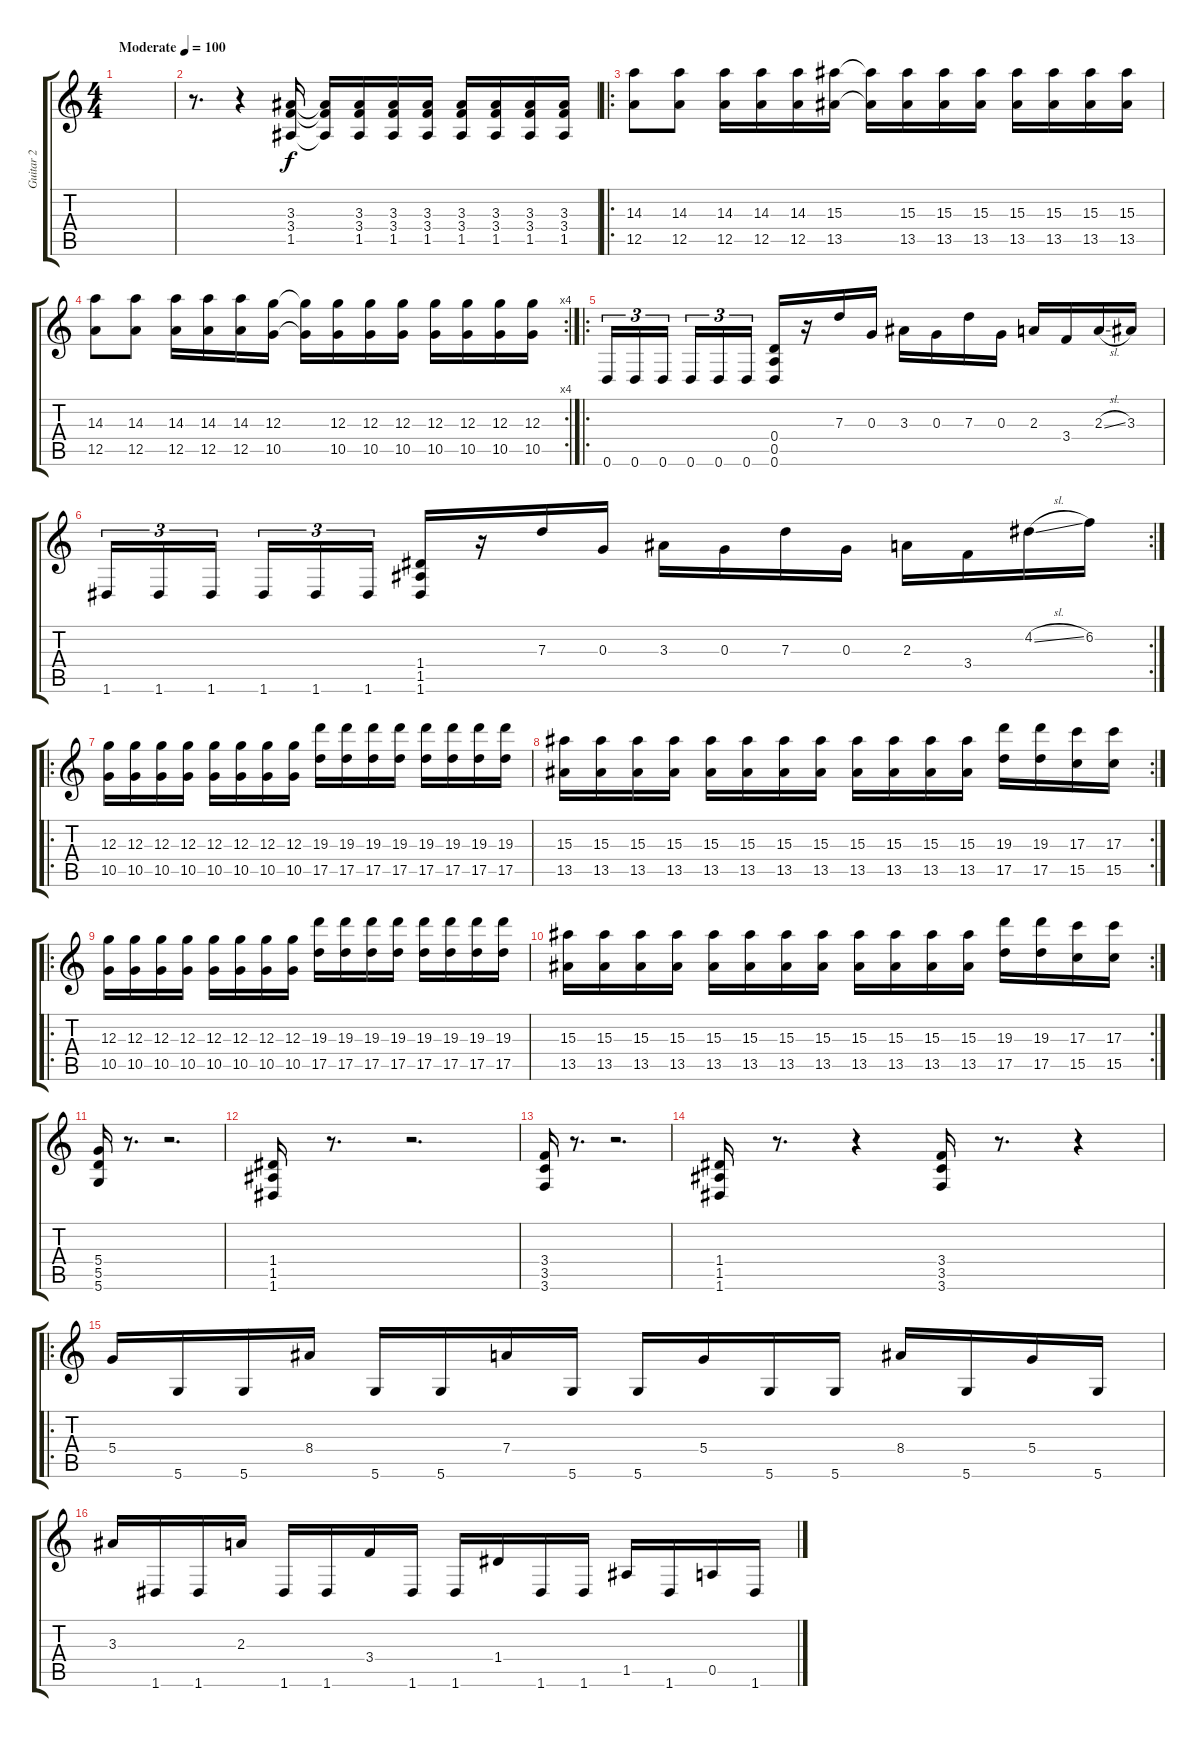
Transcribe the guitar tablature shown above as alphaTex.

\track ("Guitar 2" "Guitar 2") {instrument distortionguitar}
\staff {score tabs}
\tuning (E4 B3 G3 D3 A2 D2) {hide}
\ts (4 4)
\tempo (100 "Moderate")
\clef g2
\ks c
|
r.8{d} r.4 (3.3 3.4 1.5).16 (3.3{t} 3.4{t} 1.5{t}).16 (3.3 3.4 1.5).16 (3.3 3.4 1.5).16 (3.3 3.4 1.5).16 (3.3 3.4 1.5).16 (3.3 3.4 1.5).16 (3.3 3.4 1.5).16 (3.3 3.4 1.5).16 |
\ro
(14.3 12.5).8 (14.3 12.5).8 (14.3 12.5).16 (14.3 12.5).16 (14.3 12.5).16 (15.3 13.5).16 (15.3{t} 13.5{t}).16 (15.3 13.5).16 (15.3 13.5).16 (15.3 13.5).16 (15.3 13.5).16 (15.3 13.5).16 (15.3 13.5).16 (15.3 13.5).16 |
\rc 4
(14.3 12.5).8 (14.3 12.5).8 (14.3 12.5).16 (14.3 12.5).16 (14.3 12.5).16 (12.3 10.5).16 (12.3{t} 10.5{t}).16 (12.3 10.5).16 (12.3 10.5).16 (12.3 10.5).16 (12.3 10.5).16 (12.3 10.5).16 (12.3 10.5).16 (12.3 10.5).16 |
\ro
0.6.16{tu (3 2)} 0.6.16{tu (3 2)} 0.6.16{tu (3 2) beam splitsecondary} 0.6.16{tu (3 2)} 0.6.16{tu (3 2)} 0.6.16{tu (3 2)} (0.4 0.5 0.6).16 r.16 7.3.16 0.3.16 3.3.16 0.3.16 7.3.16 0.3.16 2.3.16 3.4.16 2.3{sl}.16 3.3.16 |
\rc 2
1.6.16{tu (3 2)} 1.6.16{tu (3 2)} 1.6.16{tu (3 2) beam splitsecondary} 1.6.16{tu (3 2)} 1.6.16{tu (3 2)} 1.6.16{tu (3 2)} (1.4 1.5 1.6).16 r.16 7.3.16 0.3.16 3.3.16 0.3.16 7.3.16 0.3.16 2.3.16 3.4.16 4.2{sl}.16 6.2.16 |
\ro
(12.3 10.5).16 (12.3 10.5).16 (12.3 10.5).16 (12.3 10.5).16 (12.3 10.5).16 (12.3 10.5).16 (12.3 10.5).16 (12.3 10.5).16 (19.3 17.5).16 (19.3 17.5).16 (19.3 17.5).16 (19.3 17.5).16 (19.3 17.5).16 (19.3 17.5).16 (19.3 17.5).16 (19.3 17.5).16 |
\rc 2
(15.3 13.5).16 (15.3 13.5).16 (15.3 13.5).16 (15.3 13.5).16 (15.3 13.5).16 (15.3 13.5).16 (15.3 13.5).16 (15.3 13.5).16 (15.3 13.5).16 (15.3 13.5).16 (15.3 13.5).16 (15.3 13.5).16 (19.3 17.5).16 (19.3 17.5).16 (17.3 15.5).16 (17.3 15.5).16 |
\ro
(12.3 10.5).16 (12.3 10.5).16 (12.3 10.5).16 (12.3 10.5).16 (12.3 10.5).16 (12.3 10.5).16 (12.3 10.5).16 (12.3 10.5).16 (19.3 17.5).16 (19.3 17.5).16 (19.3 17.5).16 (19.3 17.5).16 (19.3 17.5).16 (19.3 17.5).16 (19.3 17.5).16 (19.3 17.5).16 |
\rc 2
(15.3 13.5).16 (15.3 13.5).16 (15.3 13.5).16 (15.3 13.5).16 (15.3 13.5).16 (15.3 13.5).16 (15.3 13.5).16 (15.3 13.5).16 (15.3 13.5).16 (15.3 13.5).16 (15.3 13.5).16 (15.3 13.5).16 (19.3 17.5).16 (19.3 17.5).16 (17.3 15.5).16 (17.3 15.5).16 |
(5.4 5.5 5.6).16 r.8{d} r.2{d} |
(1.4 1.5 1.6).16 r.8{d} r.2{d} |
(3.4 3.5 3.6).16 r.8{d} r.2{d} |
(1.4 1.5 1.6).16 r.8{d} r.4 (3.4 3.5 3.6).16 r.8{d} r.4 |
\ro
5.4.16 5.6.16 5.6.16 8.4.16 5.6.16 5.6.16 7.4.16 5.6.16 5.6.16 5.4.16 5.6.16 5.6.16 8.4.16 5.6.16 5.4.16 5.6.16 |
3.3.16 1.6.16 1.6.16 2.3.16 1.6.16 1.6.16 3.4.16 1.6.16 1.6.16 1.4.16 1.6.16 1.6.16 1.5.16 1.6.16 0.5.16 1.6.16
